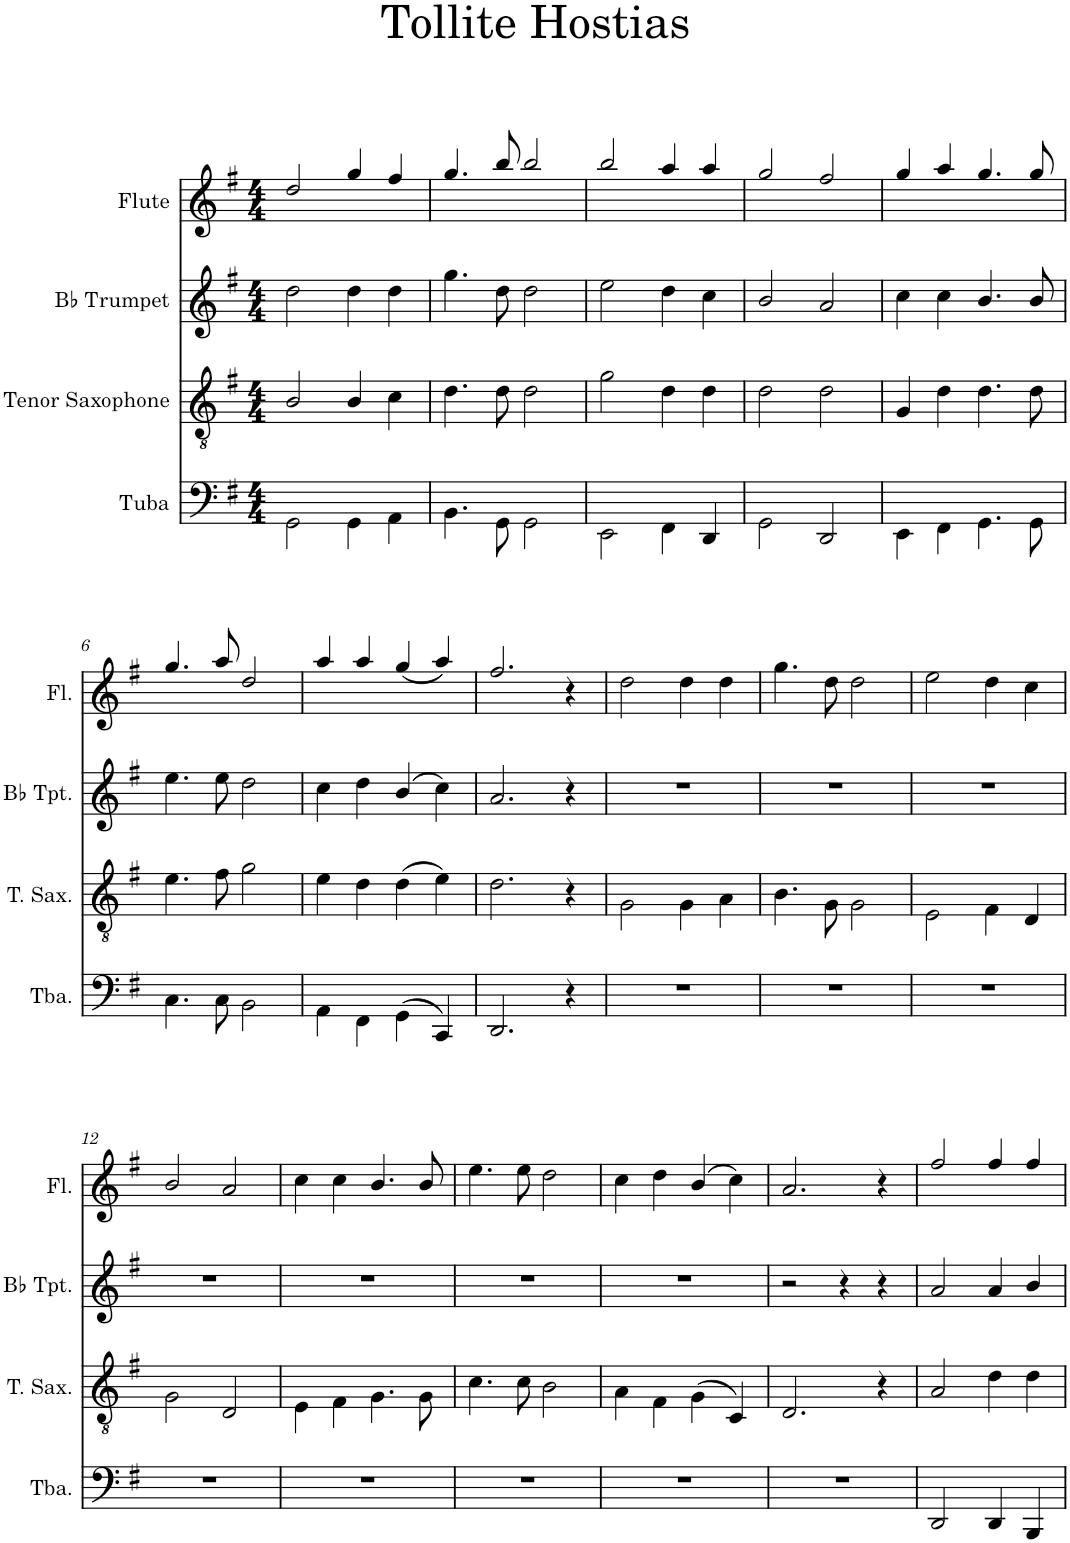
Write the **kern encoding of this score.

**kern	**kern	**kern	**kern
*part4	*part3	*part2	*part1
*staff4	*staff3	*staff2	*staff1
*I"Tuba	*I"Tenor Saxophone	*I"Bb Trumpet	*I"Flute
*I'Tba.	*I'T. Sax.	*I'Bb Tpt.	*I'Fl.
*clefF4	*clefGv2	*clefG2	*clefG2
*	*ITrd8c14	*ITrd1c2	*
*k[f#]	*k[f#]	*k[f#]	*k[f#]
*M4/4	*M4/4	*M4/4	*M4/4
=1	=1	=1	=1
2GG\	2B/	2dd\	2dd/
4GG\	4B/	4dd\	4gg/
4AA\	4c\	4dd\	4ff#/
=2	=2	=2	=2
4.BB\	4.d\	4.gg\	4.gg/
8GG\	8d\	8dd\	8bb/
2GG\	2d\	2dd\	2bb/
=3	=3	=3	=3
2EE\	2g\	2ee\	2bb/
4FF#\	4d\	4dd\	4aa/
4DD/	4d\	4cc\	4aa/
=4	=4	=4	=4
2GG\	2d\	2b/	2gg/
2DD/	2d\	2a/	2ff#/
=5	=5	=5	=5
4EE\	4G/	4cc\	4gg/
4FF#\	4d\	4cc\	4aa/
4.GG\	4.d\	4.b/	4.gg/
8GG\	8d\	8b/	8gg/
!!LO:LB:g=z
=6	=6	=6	=6
4.C\	4.e\	4.ee\	4.gg/
8C\	8f#\	8ee\	8aa/
2BB\	2g\	2dd\	2dd/
=7	=7	=7	=7
4AA\	4e\	4cc\	4aa/
4FF#\	4d\	4dd\	4aa/
(4GG\	(4d\	(4b/	(4gg/
4CC/)	4e\)	4cc\)	4aa/)
=8	=8	=8	=8
2.DD/	2.d\	2.a/	2.ff#/
4r	4r	4r	4r
=9	=9	=9	=9
1r	2G\	1r	2dd\
.	4G\	.	4dd\
.	4A\	.	4dd\
=10	=10	=10	=10
1r	4.B\	1r	4.gg\
.	8G\	.	8dd\
.	2G\	.	2dd\
=11	=11	=11	=11
1r	2E\	1r	2ee\
.	4F#\	.	4dd\
.	4D/	.	4cc\
!!LO:LB:g=z
=12	=12	=12	=12
1r	2G\	1r	2b/
.	2D/	.	2a/
=13	=13	=13	=13
1r	4E\	1r	4cc\
.	4F#\	.	4cc\
.	4.G\	.	4.b/
.	8G\	.	8b/
=14	=14	=14	=14
1r	4.c\	1r	4.ee\
.	8c\	.	8ee\
.	2B\	.	2dd\
=15	=15	=15	=15
1r	4A\	1r	4cc\
.	4F#\	.	4dd\
.	(4G\	.	(4b/
.	4C/)	.	4cc\)
=16	=16	=16	=16
1r	2.D/	2r	2.a/
.	.	4r	.
.	4r	4r	4r
=17	=17	=17	=17
2DD/	2A/	2a/	2ff#/
4DD/	4d\	4a/	4ff#/
4BBB/	4d\	4b/	4ff#/
=	=	=	=
*-	*-	*-	*-
